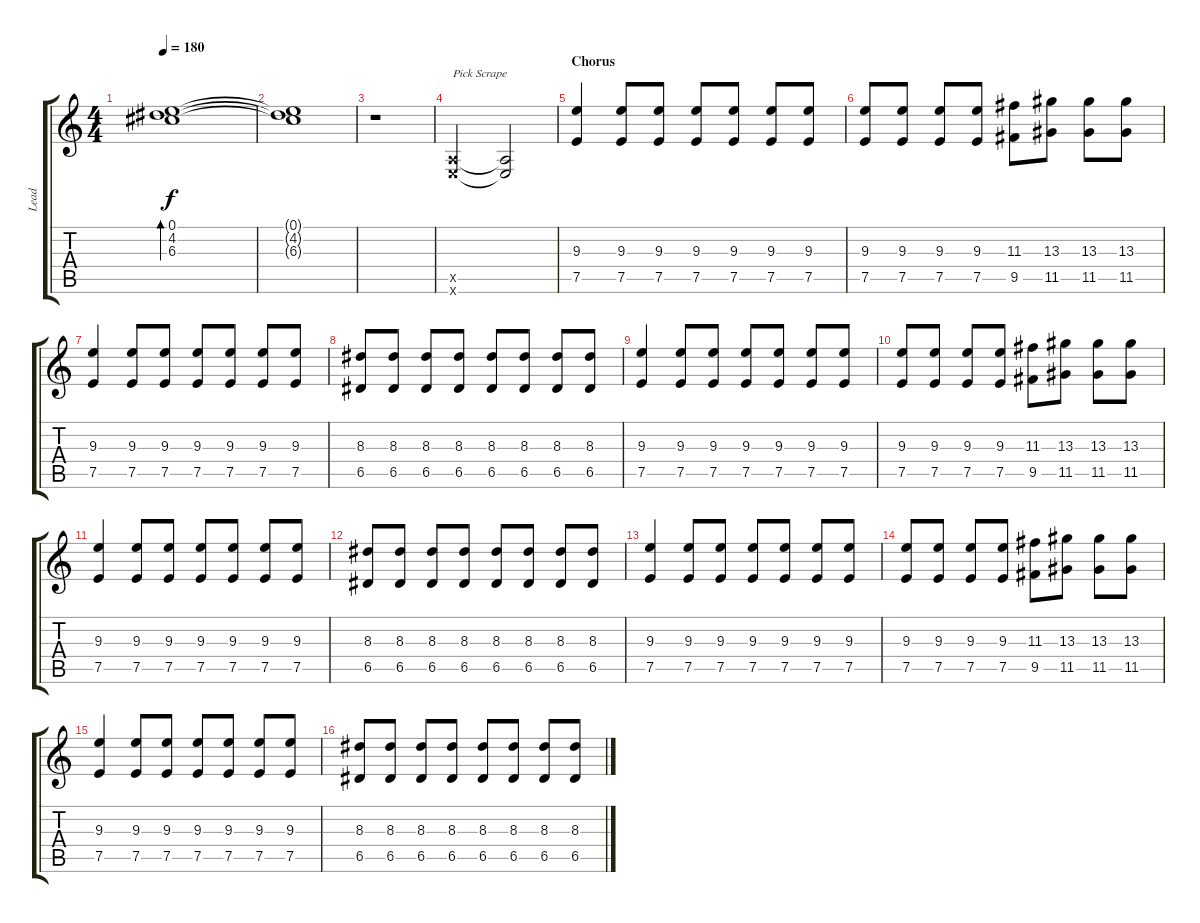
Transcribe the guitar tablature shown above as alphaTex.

\track ("Lead" "Lead") {instrument overdrivenguitar}
\staff {score tabs}
\tuning (E4 B3 G3 D3 A2 E2) {hide}
\ts (4 4)
\tempo 180
\clef g2
\ks c
(0.1 4.2 6.3).1{bd 480 dy f volume 13} |
(0.1{t} 4.2{t} 6.3{t}).1 |
r.1 |
(0.5{x} 0.6{x}).2{txt "Pick Scrape"} (0.5{t} 0.6{t}).2 |
\section ("" "Chorus")
(9.3 7.5).4 (9.3 7.5).8 (9.3 7.5).8 (9.3 7.5).8 (9.3 7.5).8 (9.3 7.5).8 (9.3 7.5).8 |
(9.3 7.5).8 (9.3 7.5).8 (9.3 7.5).8 (9.3 7.5).8 (11.3 9.5).8 (13.3 11.5).8 (13.3 11.5).8 (13.3 11.5).8 |
(9.3 7.5).4 (9.3 7.5).8 (9.3 7.5).8 (9.3 7.5).8 (9.3 7.5).8 (9.3 7.5).8 (9.3 7.5).8 |
(8.3 6.5).8 (8.3 6.5).8 (8.3 6.5).8 (8.3 6.5).8 (8.3 6.5).8 (8.3 6.5).8 (8.3 6.5).8 (8.3 6.5).8 |
(9.3 7.5).4 (9.3 7.5).8 (9.3 7.5).8 (9.3 7.5).8 (9.3 7.5).8 (9.3 7.5).8 (9.3 7.5).8 |
(9.3 7.5).8 (9.3 7.5).8 (9.3 7.5).8 (9.3 7.5).8 (11.3 9.5).8 (13.3 11.5).8 (13.3 11.5).8 (13.3 11.5).8 |
(9.3 7.5).4 (9.3 7.5).8 (9.3 7.5).8 (9.3 7.5).8 (9.3 7.5).8 (9.3 7.5).8 (9.3 7.5).8 |
(8.3 6.5).8 (8.3 6.5).8 (8.3 6.5).8 (8.3 6.5).8 (8.3 6.5).8 (8.3 6.5).8 (8.3 6.5).8 (8.3 6.5).8 |
(9.3 7.5).4 (9.3 7.5).8 (9.3 7.5).8 (9.3 7.5).8 (9.3 7.5).8 (9.3 7.5).8 (9.3 7.5).8 |
(9.3 7.5).8 (9.3 7.5).8 (9.3 7.5).8 (9.3 7.5).8 (11.3 9.5).8 (13.3 11.5).8 (13.3 11.5).8 (13.3 11.5).8 |
(9.3 7.5).4 (9.3 7.5).8 (9.3 7.5).8 (9.3 7.5).8 (9.3 7.5).8 (9.3 7.5).8 (9.3 7.5).8 |
(8.3 6.5).8 (8.3 6.5).8 (8.3 6.5).8 (8.3 6.5).8 (8.3 6.5).8 (8.3 6.5).8 (8.3 6.5).8 (8.3 6.5).8
